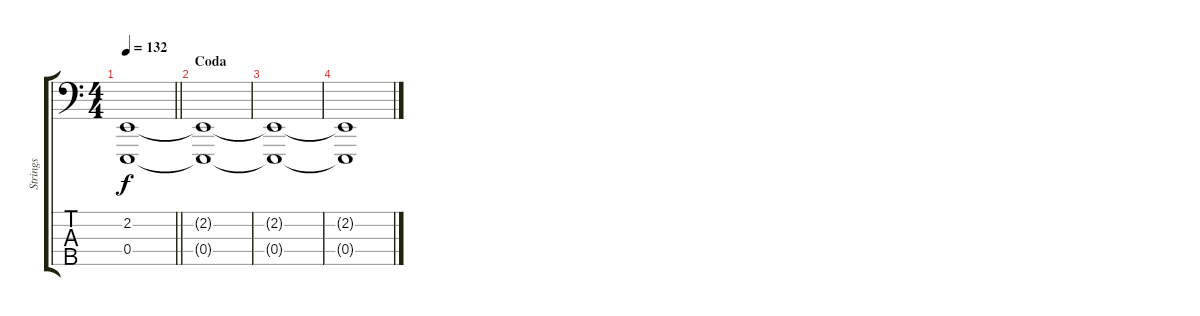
\track ("Strings" "Strings") {instrument stringensemble1}
\staff {score tabs}
\tuning (G2 D2 A1 E1 B0) {hide}
\ts (4 4)
\tempo 132
\clef f4
\barLineRight lightlight
\ks c
(2.2 0.4).1{dy f} |
\section ("" "Coda")
(2.2{t} 0.4{t}).1 |
(2.2{t} 0.4{t}).1 |
(2.2{t} 0.4{t}).1
